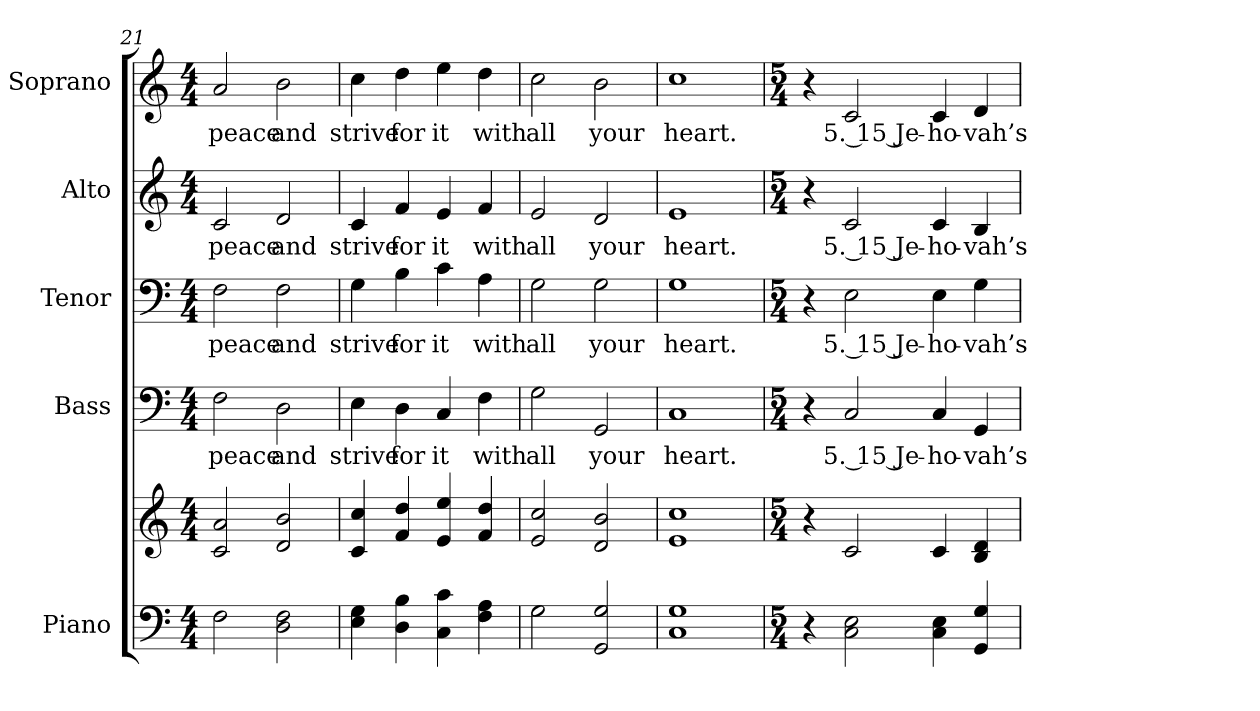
**kern	**kern	**kern	**text	**kern	**text	**kern	**text	**kern	**text
*part5	*part5	*part4	*part4	*part3	*part3	*part2	*part2	*part1	*part1
*staff6	*staff5	*staff4	*staff4	*staff3	*staff3	*staff2	*staff2	*staff1	*staff1
*I"Piano	*	*I"Bass	*	*I"Tenor	*	*I"Alto	*	*I"Soprano	*
*I'Pno.	*	*I'B.	*	*I'T.	*	*I'A.	*	*I'S.	*
!!LO:PB:g=z
*clefF4	*clefG2	*clefF4	*	*clefF4	*	*clefG2	*	*clefG2	*
*k[]	*k[]	*k[]	*	*k[]	*	*k[]	*	*k[]	*
*C:	*C:	*C:	*	*C:	*	*C:	*	*C:	*
*M4/4	*M4/4	*M4/4	*	*M4/4	*	*M4/4	*	*M4/4	*
=21	=21	=21	=21	=21	=21	=21	=21	=21	=21
!	!	!	!LO:LY:b:color=#000000	!	!	!	!	!	!
!	!	!	!	!	!LO:LY:b:color=#000000	!	!	!	!
!	!	!	!	!	!	!	!LO:LY:b:color=#000000	!	!
!	!	!	!	!	!	!	!	!	!LO:LY:b:color=#000000
2Fi\	2ci/ 2ai	2Fi\	peace	2Fi\	peace	2ci/	peace	2ai/	peace
!	!	!	!LO:LY:b:color=#000000	!	!	!	!	!	!
!	!	!	!	!	!LO:LY:b:color=#000000	!	!	!	!
!	!	!	!	!	!	!	!LO:LY:b:color=#000000	!	!
!	!	!	!	!	!	!	!	!	!LO:LY:b:color=#000000
2Di\ 2Fi	2di/ 2bi	2Di\	and	2Fi\	and	2di/	and	2bi\	and
=22	=22	=22	=22	=22	=22	=22	=22	=22	=22
!	!	!	!LO:LY:b:color=#000000	!	!	!	!	!	!
!	!	!	!	!	!LO:LY:b:color=#000000	!	!	!	!
!	!	!	!	!	!	!	!LO:LY:b:color=#000000	!	!
!	!	!	!	!	!	!	!	!	!LO:LY:b:color=#000000
4Ei\ 4Gi	4ci/ 4cci	4Ei\	strive	4Gi\	strive	4ci/	strive	4cci\	strive
!	!	!	!LO:LY:b:color=#000000	!	!	!	!	!	!
!	!	!	!	!	!LO:LY:b:color=#000000	!	!	!	!
!	!	!	!	!	!	!	!LO:LY:b:color=#000000	!	!
!	!	!	!	!	!	!	!	!	!LO:LY:b:color=#000000
4Di\ 4Bi	4fi/ 4ddi	4Di\	for	4Bi\	for	4fi/	for	4ddi\	for
!	!	!	!LO:LY:b:color=#000000	!	!	!	!	!	!
!	!	!	!	!	!LO:LY:b:color=#000000	!	!	!	!
!	!	!	!	!	!	!	!LO:LY:b:color=#000000	!	!
!	!	!	!	!	!	!	!	!	!LO:LY:b:color=#000000
4Ci\ 4ci	4ei/ 4eei	4Ci/	it	4ci\	it	4ei/	it	4eei\	it
!	!	!	!LO:LY:b:color=#000000	!	!	!	!	!	!
!	!	!	!	!	!LO:LY:b:color=#000000	!	!	!	!
!	!	!	!	!	!	!	!LO:LY:b:color=#000000	!	!
!	!	!	!	!	!	!	!	!	!LO:LY:b:color=#000000
4Fi\ 4Ai	4fi/ 4ddi	4Fi\	with	4Ai\	with	4fi/	with	4ddi\	with
=23	=23	=23	=23	=23	=23	=23	=23	=23	=23
!	!	!	!LO:LY:b:color=#000000	!	!	!	!	!	!
!	!	!	!	!	!LO:LY:b:color=#000000	!	!	!	!
!	!	!	!	!	!	!	!LO:LY:b:color=#000000	!	!
!	!	!	!	!	!	!	!	!	!LO:LY:b:color=#000000
2Gi\	2ei/ 2cci	2Gi\	all	2Gi\	all	2ei/	all	2cci\	all
!	!	!	!LO:LY:b:color=#000000	!	!	!	!	!	!
!	!	!	!	!	!LO:LY:b:color=#000000	!	!	!	!
!	!	!	!	!	!	!	!LO:LY:b:color=#000000	!	!
!	!	!	!	!	!	!	!	!	!LO:LY:b:color=#000000
2GGi/ 2Gi	2di/ 2bi	2GGi/	your	2Gi\	your	2di/	your	2bi\	your
=24	=24	=24	=24	=24	=24	=24	=24	=24	=24
!	!	!	!LO:LY:b:color=#000000	!	!	!	!	!	!
!	!	!	!	!	!LO:LY:b:color=#000000	!	!	!	!
!	!	!	!	!	!	!	!LO:LY:b:color=#000000	!	!
!	!	!	!	!	!	!	!	!	!LO:LY:b:color=#000000
1Ci 1Gi	1ei 1cci	1Ci	heart.	1Gi	heart.	1ei	heart.	1cci	heart.
!!LO:PB:g=z
=25	=25	=25	=25	=25	=25	=25	=25	=25	=25
*M5/4	*M5/4	*M5/4	*	*M5/4	*	*M5/4	*	*M5/4	*
4r	4r	4r	.	4r	.	4r	.	4r	.
!	!	!	!LO:LY:b:color=#000000	!	!	!	!	!	!
!	!	!	!	!	!LO:LY:b:color=#000000	!	!	!	!
!	!	!	!	!	!	!	!LO:LY:b:color=#000000	!	!
!	!	!	!	!	!	!	!	!	!LO:LY:b:color=#000000
2Ci\ 2Ei	2ci/	2Ci/	5. 15 Je-	2Ei\	5. 15 Je-	2ci/	5. 15 Je-	2ci/	5. 15 Je-
!	!	!	!LO:LY:b:color=#000000	!	!	!	!	!	!
!	!	!	!	!	!LO:LY:b:color=#000000	!	!	!	!
!	!	!	!	!	!	!	!LO:LY:b:color=#000000	!	!
!	!	!	!	!	!	!	!	!	!LO:LY:b:color=#000000
4Ci\ 4Ei	4ci/	4Ci/	-ho-	4Ei\	-ho-	4ci/	-ho-	4ci/	-ho-
!	!	!	!LO:LY:b:color=#000000	!	!	!	!	!	!
!	!	!	!	!	!LO:LY:b:color=#000000	!	!	!	!
!	!	!	!	!	!	!	!LO:LY:b:color=#000000	!	!
!	!	!	!	!	!	!	!	!	!LO:LY:b:color=#000000
4GGi/ 4Gi	4Bi/ 4di	4GGi/	-vah’s	4Gi\	-vah’s	4Bi/	-vah’s	4di/	-vah’s
=	=	=	=	=	=	=	=	=	=
*-	*-	*-	*-	*-	*-	*-	*-	*-	*-
